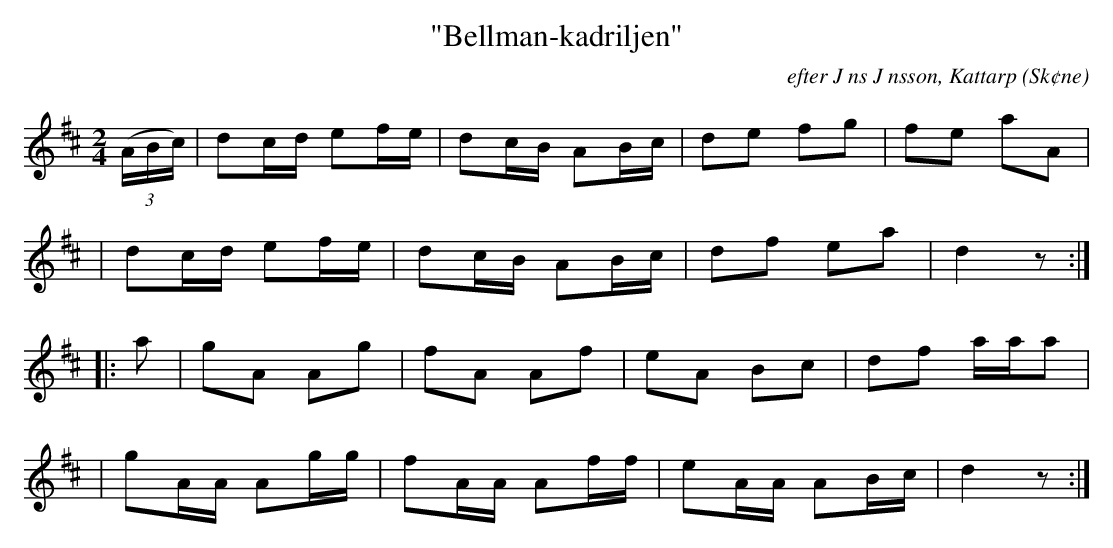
X:1
T:"Bellman-kadriljen"
C:efter J ns J nsson, Kattarp
O:Sk¢ne
M:2/4
L:1/8
K:D
((3A/B/c/) | dc/d/ ef/e/ | dc/B/ AB/c/ | de fg | fe aA |
| dc/d/ ef/e/ | dc/B/ AB/c/ | df ea | d2 z :|
|: a | gA Ag | fA Af | eA Bc | df a/a/a |
| gA/A/ Ag/g/ | fA/A/ Af/f/ | eA/A/ AB/c/ | d2 z :|
